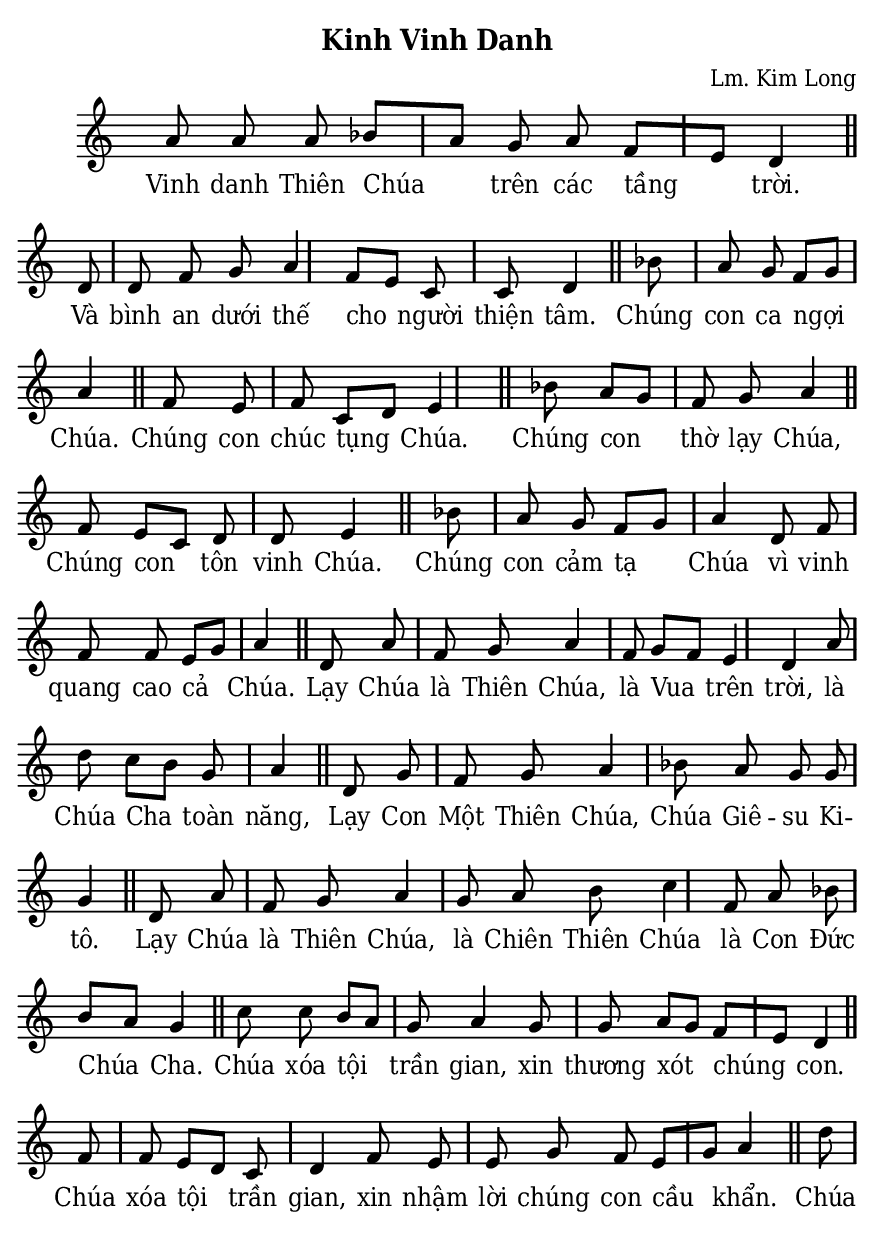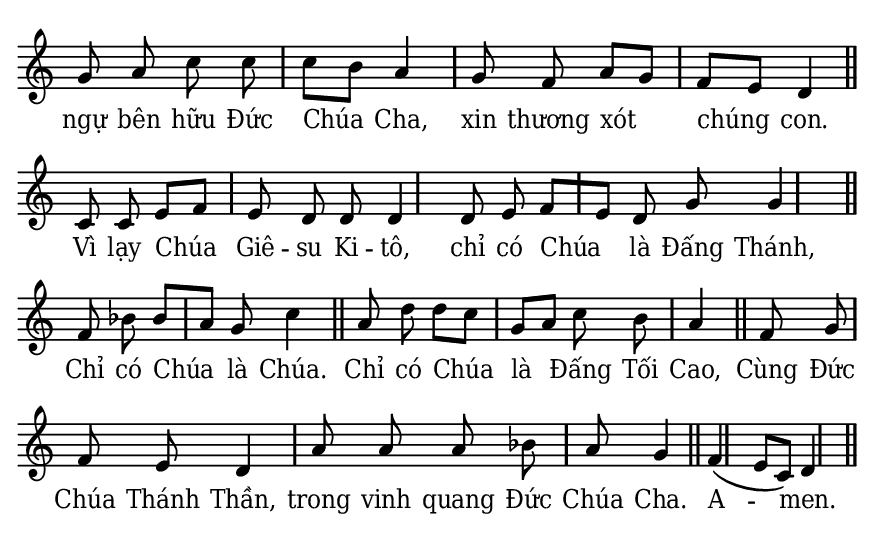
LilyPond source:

% Cài đặt chung\
\version "2.22.1"
\include "english.ly"
\include "gregorian.ly"

\header {
  subtitle = \markup { \huge \bold "Kinh Vinh Danh" }
  composer = "Lm. Kim Long"
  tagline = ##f
}

% Nhạc phiên khúc
nhacPhienKhucSop = \relative c'' {
  \autoBeamOff
  a8 a a bf [a] g a f [e] d4 \bar "||" \break
  d8 d f g a4 f8 [e] c c d4 \bar "||"
  bf'8 a g f [g] a4 \bar "||"
  f8 e f c [d] e4 \bar "||"
  bf'8 a [g] f g a4 \bar "||"
  f8 e [c] d d e4 \bar "||"
  bf'8 a g f [g] a4 d,8 f f f e [g] a4 \bar "||"
  d,8 a' f g a4 f8 g [f] e4 d a'8 d c [b] g a4 \bar "||"
  d,8 g f g a4 bf8 a g g g4 \bar "||"
  d8 a' f g a4 g8 a b c4 f,8 a bf b [a] g4 \bar "||"
  c8 c b [a] g a4 g8 g a [g] f [e] d4 \bar "||"
  f8 f e [d] c d4 f8 e e g f e [g] a4 \bar "||"
  d8 g, a c c c [b] a4 g8 f a [g] f [e] d4 \bar "||"
  c8 c e [f] e d d d4 d8 e f [e] d g g4 \bar "||"
  f8 bf bf [a] g c4 \bar "||"
  a8 d d [c] g [a] c b a4 \bar "||"
  f8 g f e d4 a'8 a a bf a g4 \bar "||"
  f4 (e8 [c]) d4 \bar "||"
}

% Lời phiên khúc
loiPhienKhucSop = \lyrics {
  Vinh danh Thiên Chúa trên các tầng trời.
  Và bình an dưới thế cho người thiện tâm.
  Chúng con ca ngợi Chúa.
  Chúng con chúc tụng Chúa.
  Chúng con thờ lạy Chúa,
  Chúng con tôn vinh Chúa.
  Chúng con cảm tạ Chúa vì vinh quang cao cả Chúa.
  Lạy Chúa là Thiên Chúa, là Vua trên trời,
  là Chúa Cha toàn năng,
  Lạy Con Một Thiên Chúa, Chúa Giê -- su Ki -- tô.
  Lạy Chúa là Thiên Chúa, là Chiên Thiên Chúa
  là Con Đức Chúa Cha.
  Chúa xóa tội trần gian, xin thương xót chúng con.
  Chúa xóa tội trần gian, xin nhậm lời chúng con cầu khẩn.
  Chúa ngự bên hữu Đức Chúa Cha, xin thương xót chúng con.
  Vì lạy Chúa Giê -- su Ki -- tô, chỉ có Chúa là Đấng Thánh,
  Chỉ có Chúa là Chúa. Chỉ có Chúa là Đấng Tối Cao,
  Cùng Đức Chúa Thánh Thần, trong vinh quang Đức Chúa Cha.
  A -- men.
}

% Dàn trang
\paper {
  #(set-paper-size "a5")
  top-margin = 3\mm
  bottom-margin = 3\mm
  left-margin = 3\mm
  right-margin = 3\mm
  #(define fonts
	 (make-pango-font-tree "Deja Vu Serif Condensed"
	 		       "Deja Vu Serif Condensed"
			       "Deja Vu Serif Condensed"
			       (/ 20 20)))
  print-page-number = ##f
}

TongNhip = {
  \key c \major \time 2/4
  \set Timing.beamExceptions = #'()
  \set Timing.baseMoment = #(ly:make-moment 1/4)
}

\score {
  \new ChoirStaff <<
    \new Staff <<
      \new Voice = "beSop" {
        \clef treble \TongNhip \nhacPhienKhucSop
      }
      \new Lyrics \lyricsto beSop \loiPhienKhucSop
    >>
  >>
  \layout {
    \override Staff.TimeSignature.transparent = ##t
    \override Lyrics.LyricSpace.minimum-distance = #1
    \override LyricHyphen.minimum-distance = #2
    \override Score.BarNumber.break-visibility = ##(#f #f #f)
    \override Score.SpacingSpanner.uniform-stretching = ##t
    \override Score.SpacingSpanner.packed-spacing = ##f
    \set Score.defaultBarType = ""
    ragged-last = ##f
    indent = #10
  } 
}
